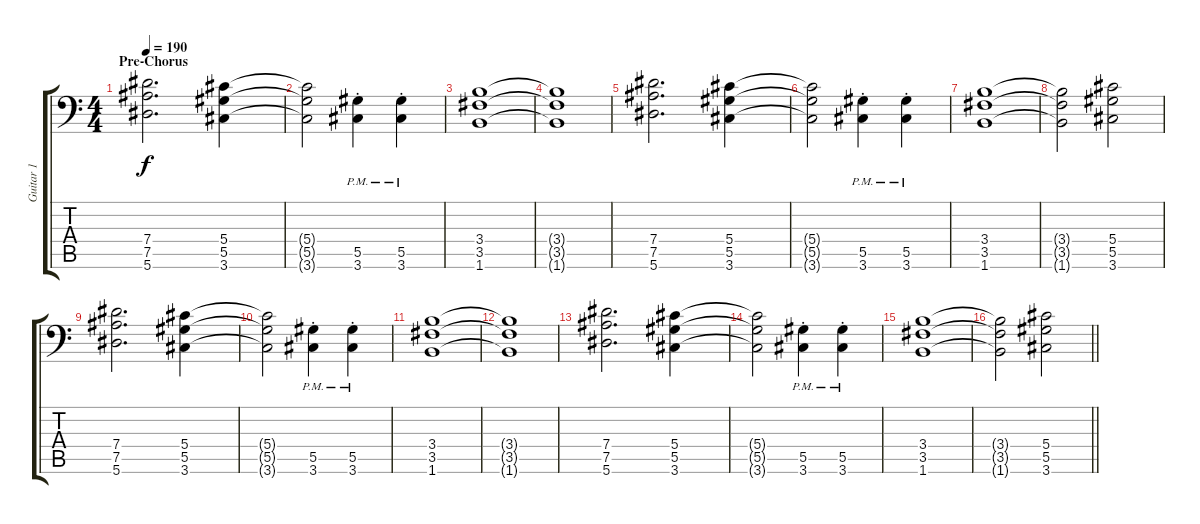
\track ("Guitar 1" "Guitar 1") {instrument distortionguitar}
\staff {score tabs}
\tuning (Bb3 F3 Db3 Ab2 Eb2 Bb1) {hide}
\ts (4 4)
\section ("" "Pre-Chorus")
\tempo 190
\clef f4
\ks c
(7.4 7.5 5.6).2{d dy f} (5.4 5.5 3.6).4 |
(5.4{t} 5.5{t} 3.6{t}).2 (5.5{pm st} 3.6{pm st}).4 (5.5{pm st} 3.6{pm st}).4 |
(3.4 3.5 1.6).1 |
(3.4{t} 3.5{t} 1.6{t}).1 |
(7.4 7.5 5.6).2{d} (5.4 5.5 3.6).4 |
(5.4{t} 5.5{t} 3.6{t}).2 (5.5{pm st} 3.6{pm st}).4 (5.5{pm st} 3.6{pm st}).4 |
(3.4 3.5 1.6).1 |
(3.4{t} 3.5{t} 1.6{t}).2 (5.4 5.5 3.6).2 |
(7.4 7.5 5.6).2{d} (5.4 5.5 3.6).4 |
(5.4{t} 5.5{t} 3.6{t}).2 (5.5{pm st} 3.6{pm st}).4 (5.5{pm st} 3.6{pm st}).4 |
(3.4 3.5 1.6).1 |
(3.4{t} 3.5{t} 1.6{t}).1 |
(7.4 7.5 5.6).2{d} (5.4 5.5 3.6).4 |
(5.4{t} 5.5{t} 3.6{t}).2 (5.5{pm st} 3.6{pm st}).4 (5.5{pm st} 3.6{pm st}).4 |
(3.4 3.5 1.6).1 |
\barLineRight lightlight
(3.4{t} 3.5{t} 1.6{t}).2 (5.4 5.5 3.6).2
